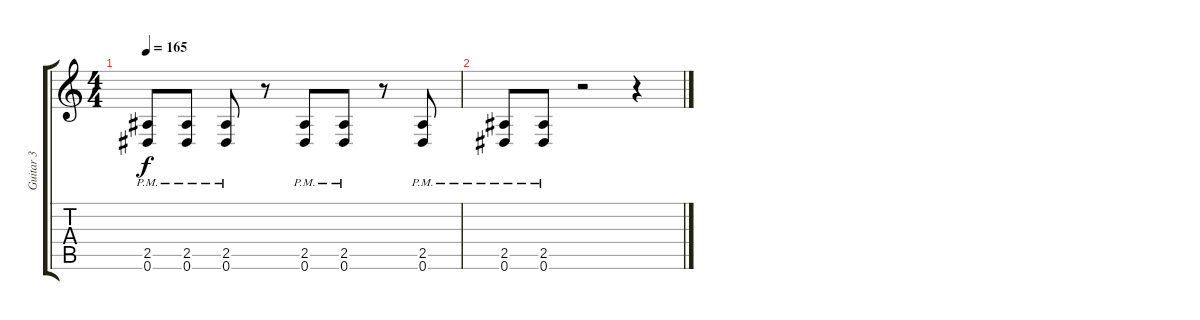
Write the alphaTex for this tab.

\track ("Guitar 3" "Guitar 3") {instrument distortionguitar}
\staff {score tabs}
\tuning (Eb4 Bb3 Gb3 Db3 Ab2 Eb2) {hide}
\ts (4 4)
\tempo 165
\clef g2
\ks c
(2.5{pm} 0.6{pm}).8{dy f} (2.5{pm} 0.6{pm}).8 (2.5{pm} 0.6{pm}).8 r.8 (2.5{pm} 0.6{pm}).8 (2.5{pm} 0.6{pm}).8 r.8 (2.5{pm} 0.6{pm}).8 |
(2.5{pm} 0.6{pm}).8 (2.5{pm} 0.6{pm}).8 r.2 r.4
